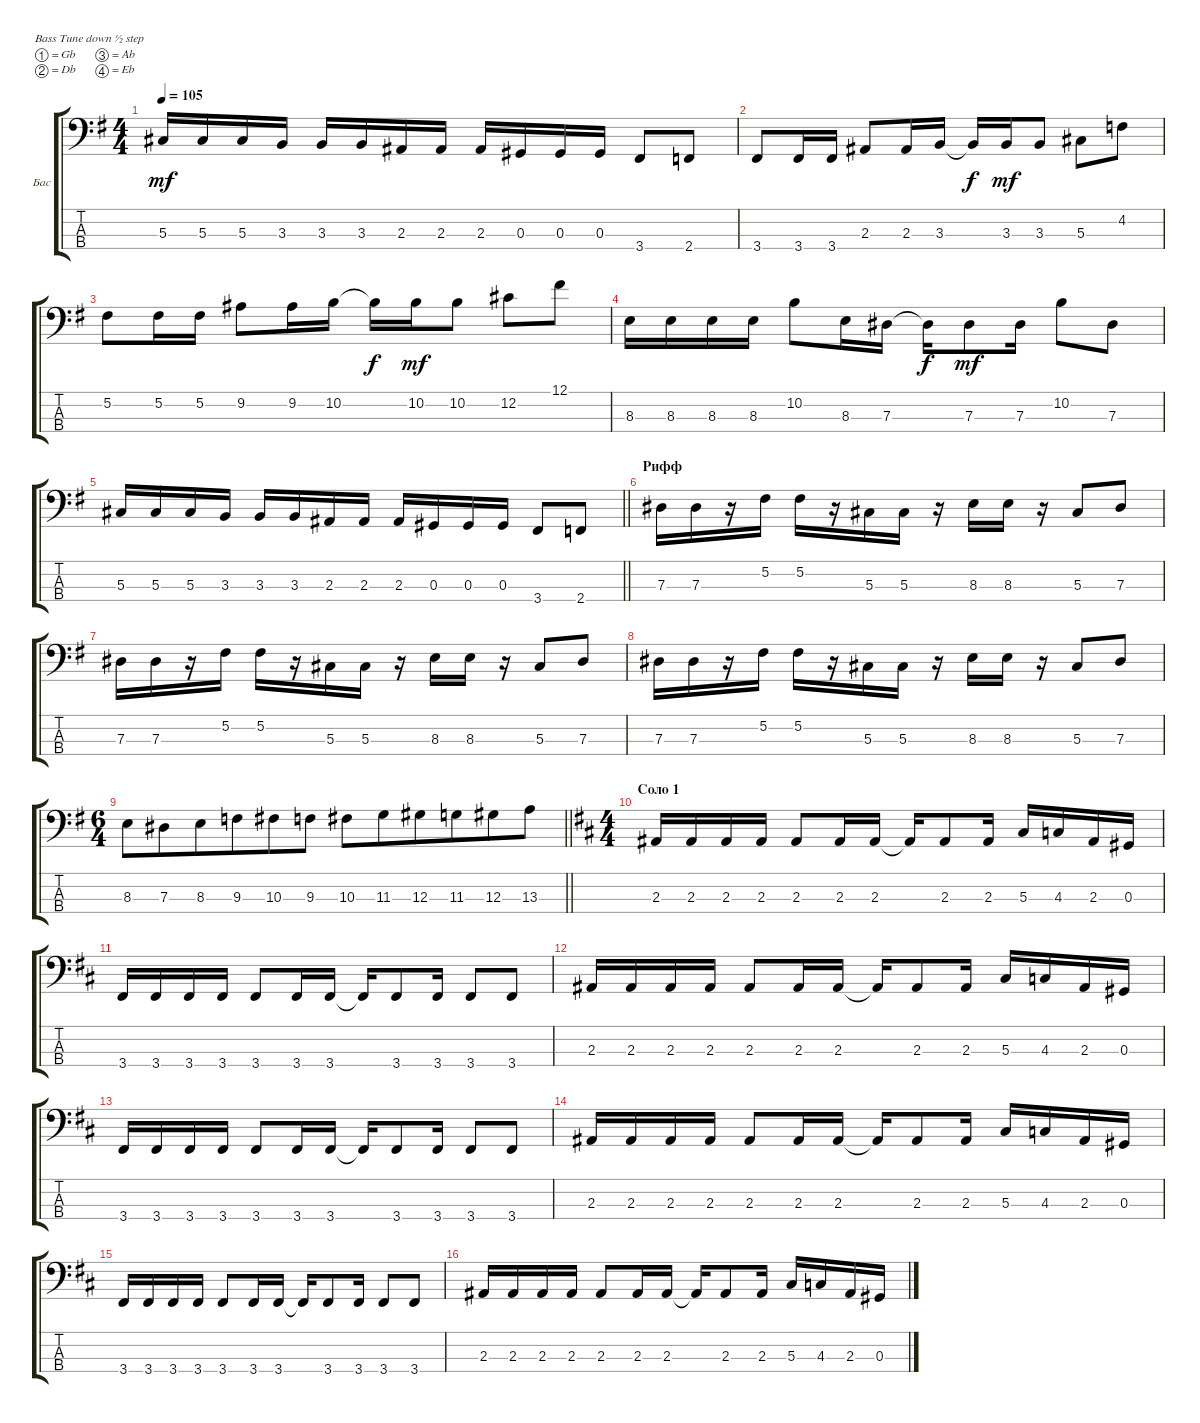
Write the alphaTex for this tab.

\bracketExtendMode groupsimilarinstruments
\firstSystemTrackNameMode fullname
\otherSystemsTrackNameMode fullname
\firstSystemTrackNameOrientation horizontal
\otherSystemsTrackNameOrientation horizontal
\chordDiagramsInScore
\track ("Бас" "E-Bass") {instrument electricbassfinger}
\staff {score tabs}
\tuning (Gb2 Db2 Ab1 Eb1)
\ts (4 4)
\tempo 105
\clef f4
\ks eminor
5.3.16{dy mf} 5.3.16 5.3.16 3.3.16 3.3.16 3.3.16 2.3.16 2.3.16 2.3.16 0.3.16 0.3.16 0.3.16 3.4.8 2.4.8 |
3.4.8 3.4.16 3.4.16 2.3.8 2.3.16 3.3.16 3.3{t}.16{dy f} 3.3.16{dy mf} 3.3.8 5.3.8 4.2.8 |
5.2.8 5.2.16 5.2.16 9.2.8 9.2.16 10.2.16 10.2{t}.16{dy f} 10.2.16{dy mf} 10.2.8 12.2.8 12.1.8 |
8.3.16 8.3.16 8.3.16 8.3.16 10.2.8 8.3.16 7.3.16 7.3{t}.16{dy f} 7.3.8{dy mf} 7.3.16 10.2.8 7.3.8 |
\barLineRight lightlight
5.3.16 5.3.16 5.3.16 3.3.16 3.3.16 3.3.16 2.3.16 2.3.16 2.3.16 0.3.16 0.3.16 0.3.16 3.4.8 2.4.8 |
\section ("" "Рифф")
7.3.16 7.3.16 r.16 5.2.16 5.2.16 r.16 5.3.16 5.3.16 r.16 8.3.16 8.3.16 r.16 5.3.8 7.3.8 |
7.3.16 7.3.16 r.16 5.2.16 5.2.16 r.16 5.3.16 5.3.16 r.16 8.3.16 8.3.16 r.16 5.3.8 7.3.8 |
7.3.16 7.3.16 r.16 5.2.16 5.2.16 r.16 5.3.16 5.3.16 r.16 8.3.16 8.3.16 r.16 5.3.8 7.3.8 |
\ts (6 4)
\beaming (8 6 6)
\barLineRight lightlight
8.3.8 7.3.8 8.3.8 9.3.8 10.3.8 9.3.8 10.3.8 11.3.8 12.3.8 11.3.8 12.3.8 13.3.8 |
\ts (4 4)
\beaming (8 2 2 2 2)
\section ("" "Соло 1")
\ks bminor
2.3.16 2.3.16 2.3.16 2.3.16 2.3.8 2.3.16 2.3.16 2.3{t}.16 2.3.8 2.3.16 5.3.16 4.3.16 2.3.16 0.3.16 |
3.4.16 3.4.16 3.4.16 3.4.16 3.4.8 3.4.16 3.4.16 3.4{t}.16 3.4.8 3.4.16 3.4.8 3.4.8 |
2.3.16 2.3.16 2.3.16 2.3.16 2.3.8 2.3.16 2.3.16 2.3{t}.16 2.3.8 2.3.16 5.3.16 4.3.16 2.3.16 0.3.16 |
3.4.16 3.4.16 3.4.16 3.4.16 3.4.8 3.4.16 3.4.16 3.4{t}.16 3.4.8 3.4.16 3.4.8 3.4.8 |
2.3.16 2.3.16 2.3.16 2.3.16 2.3.8 2.3.16 2.3.16 2.3{t}.16 2.3.8 2.3.16 5.3.16 4.3.16 2.3.16 0.3.16 |
3.4.16 3.4.16 3.4.16 3.4.16 3.4.8 3.4.16 3.4.16 3.4{t}.16 3.4.8 3.4.16 3.4.8 3.4.8 |
2.3.16 2.3.16 2.3.16 2.3.16 2.3.8 2.3.16 2.3.16 2.3{t}.16 2.3.8 2.3.16 5.3.16 4.3.16 2.3.16 0.3.16
